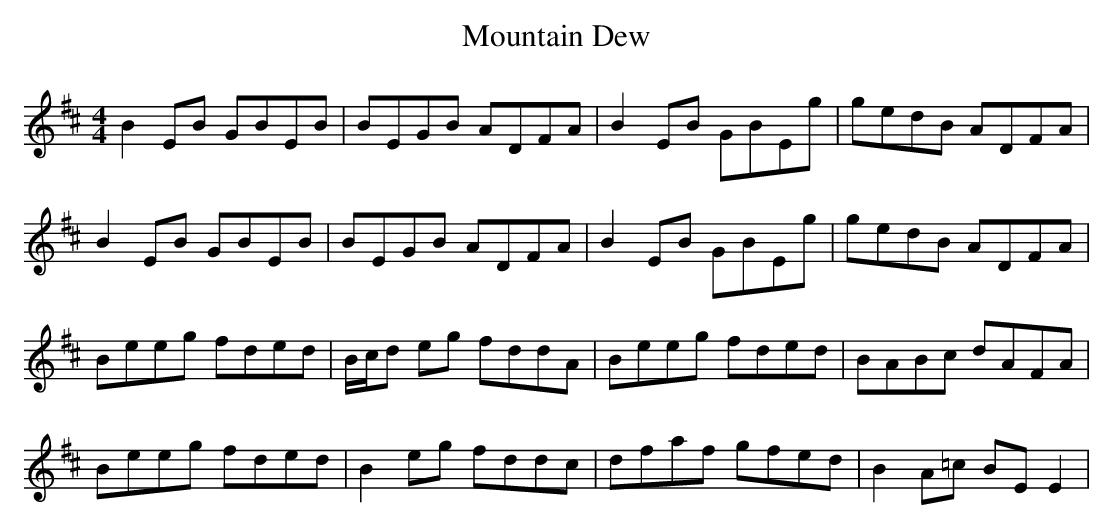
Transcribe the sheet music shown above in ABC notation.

X:1
T: Mountain Dew
M: 4/4
L: 1/8
K: Edor
B2 EB GBEB|BEGB ADFA|B2 EB GBEg|gedB ADFA|
B2 EB GBEB|BEGB ADFA|B2 EB GBEg|gedB ADFA |
Beeg fded|B/c/d eg fddA|Beeg fded|BABc dAFA |
Beeg fded|B2 eg fddc|dfaf gfed|B2 A=c BE E2 |
